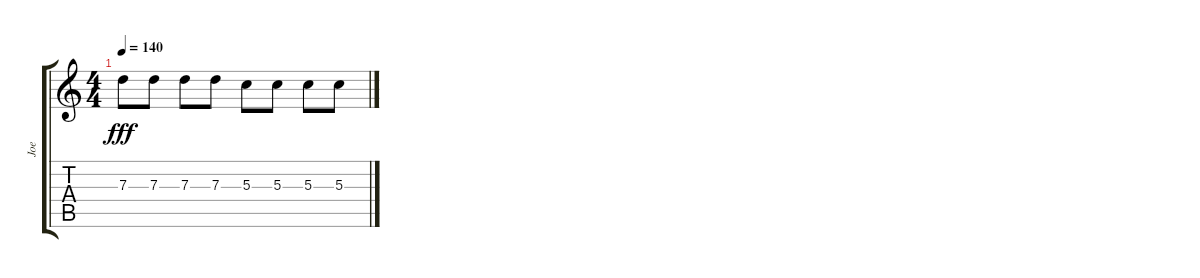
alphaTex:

\track ("Joe" "Joe") {instrument overdrivenguitar}
\staff {score tabs}
\tuning (E4 C4 G3 D3 A2 E2) {hide}
\ts (4 4)
\tempo 140
\clef g2
\ks c
7.3.8{dy fff} 7.3.8 7.3.8 7.3.8 5.3.8 5.3.8 5.3.8 5.3.8
